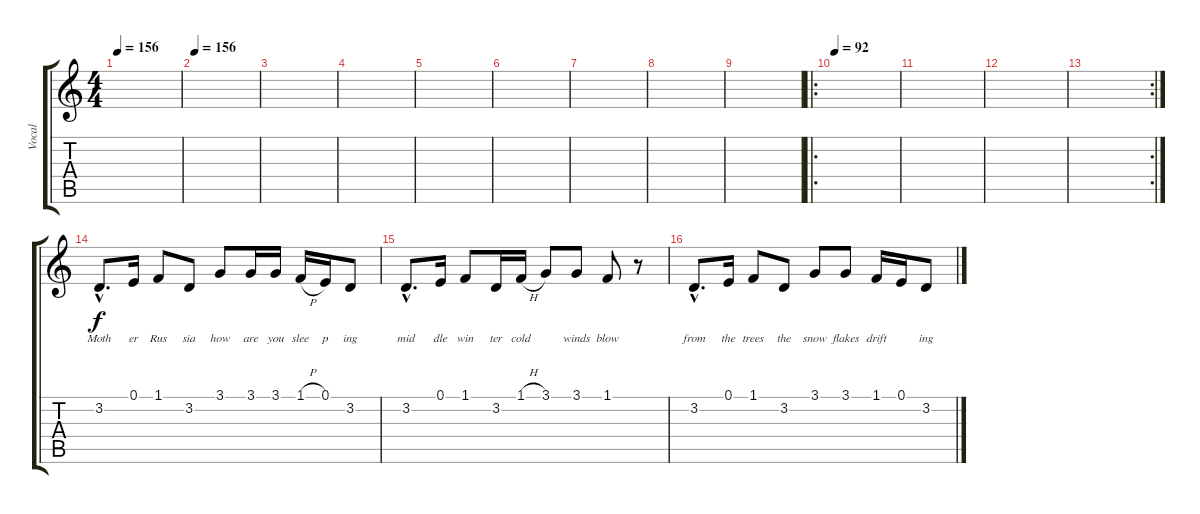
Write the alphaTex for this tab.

\track ("Vocal" "Vocal") {instrument rockorgan}
\staff {score tabs}
\tuning (E4 B3 G3 D3 A2 E2) {hide}
\ts (4 4)
\tempo 156
\clef g2
\ks c
|
\tempo 156
|
|
|
|
|
|
|
|
\ro
\tempo 92
|
|
|
\rc 2
|
3.2{hac}.8{d lyrics (0 "Moth") lyrics (1 "") lyrics (2 "") lyrics (3 "") lyrics (4 "")} 0.1.16{lyrics (0 "er") lyrics (1 "") lyrics (2 "") lyrics (3 "") lyrics (4 "")} 1.1.8{lyrics (0 "Rus") lyrics (1 "") lyrics (2 "") lyrics (3 "") lyrics (4 "")} 3.2.8{lyrics (0 "sia") lyrics (1 "") lyrics (2 "") lyrics (3 "") lyrics (4 "")} 3.1.8{lyrics (0 "how") lyrics (1 "") lyrics (2 "") lyrics (3 "") lyrics (4 "")} 3.1.16{lyrics (0 "are") lyrics (1 "") lyrics (2 "") lyrics (3 "") lyrics (4 "")} 3.1.16{lyrics (0 "you") lyrics (1 "") lyrics (2 "") lyrics (3 "") lyrics (4 "")} 1.1{h}.16{lyrics (0 "slee") lyrics (1 "") lyrics (2 "") lyrics (3 "") lyrics (4 "")} 0.1.16{lyrics (0 "p") lyrics (1 "") lyrics (2 "") lyrics (3 "") lyrics (4 "")} 3.2.8{lyrics (0 "ing") lyrics (1 "") lyrics (2 "") lyrics (3 "") lyrics (4 "")} |
3.2{hac}.8{d lyrics (0 "mid") lyrics (1 "") lyrics (2 "") lyrics (3 "") lyrics (4 "")} 0.1.16{lyrics (0 "dle") lyrics (1 "") lyrics (2 "") lyrics (3 "") lyrics (4 "")} 1.1.8{lyrics (0 "win") lyrics (1 "") lyrics (2 "") lyrics (3 "") lyrics (4 "")} 3.2.16{lyrics (0 "ter") lyrics (1 "") lyrics (2 "") lyrics (3 "") lyrics (4 "")} 1.1{h}.16{lyrics (0 "cold") lyrics (1 "") lyrics (2 "") lyrics (3 "") lyrics (4 "")} 3.1.8{lyrics (0 "") lyrics (1 "") lyrics (2 "") lyrics (3 "") lyrics (4 "")} 3.1.8{lyrics (0 "winds") lyrics (1 "") lyrics (2 "") lyrics (3 "") lyrics (4 "")} 1.1.8{lyrics (0 "blow") lyrics (1 "") lyrics (2 "") lyrics (3 "") lyrics (4 "")} r.8 |
3.2{hac}.8{d lyrics (0 "from") lyrics (1 "") lyrics (2 "") lyrics (3 "") lyrics (4 "")} 0.1.16{lyrics (0 "the") lyrics (1 "") lyrics (2 "") lyrics (3 "") lyrics (4 "")} 1.1.8{lyrics (0 "trees") lyrics (1 "") lyrics (2 "") lyrics (3 "") lyrics (4 "")} 3.2.8{lyrics (0 "the") lyrics (1 "") lyrics (2 "") lyrics (3 "") lyrics (4 "")} 3.1.8{lyrics (0 "snow") lyrics (1 "") lyrics (2 "") lyrics (3 "") lyrics (4 "")} 3.1.8{lyrics (0 "flakes") lyrics (1 "") lyrics (2 "") lyrics (3 "") lyrics (4 "")} 1.1.16{lyrics (0 "drift") lyrics (1 "") lyrics (2 "") lyrics (3 "") lyrics (4 "")} 0.1.16{lyrics (0 "") lyrics (1 "") lyrics (2 "") lyrics (3 "") lyrics (4 "")} 3.2.8{lyrics (0 "ing") lyrics (1 "") lyrics (2 "") lyrics (3 "") lyrics (4 "")}
